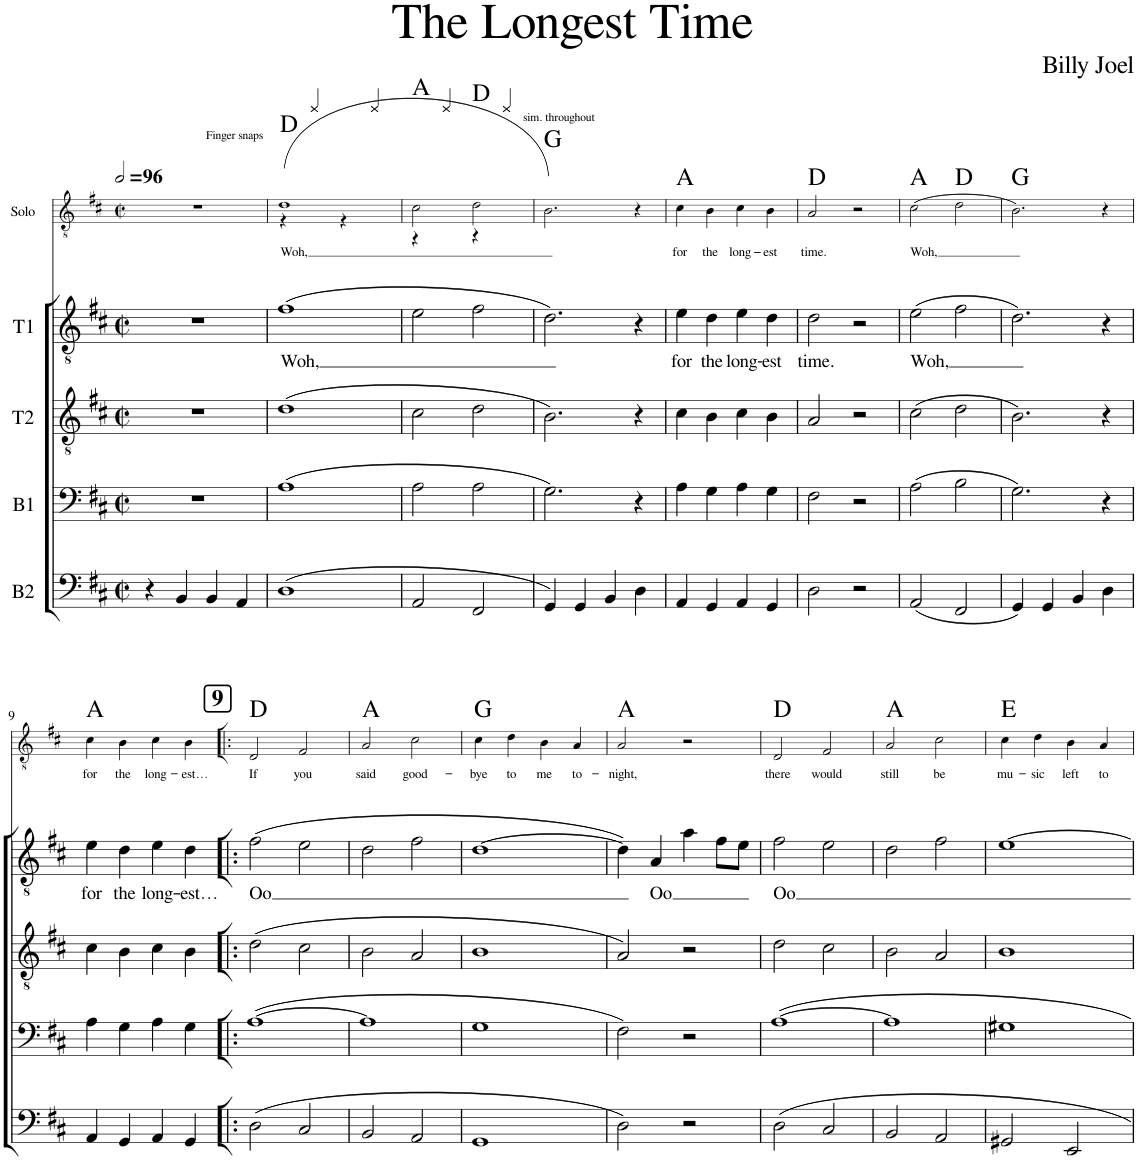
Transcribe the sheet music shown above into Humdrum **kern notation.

**kern	**kern	**kern	**kern	**text	**kern	**text	**harte
*part5	*part4	*part3	*part2	*part2	*part1	*part1	*part1
*staff5	*staff4	*staff3	*staff2	*staff2	*staff1	*staff1	*
*I"B2	*I"B1	*I"T2	*I"T1	*	*I"Solo	*	*
*	*	*	*	*	*stria5	*	*
*clefF4	*clefF4	*clefGv2	*clefGv2	*	*clefGv2	*	*
*k[f#c#]	*k[f#c#]	*k[f#c#]	*k[f#c#]	*	*k[f#c#]	*	*
*M2/2	*M2/2	*M2/2	*M2/2	*	*M2/2	*	*
*met(c|)	*met(c|)	*met(c|)	*met(c|)	*	*met(c|)	*	*
*MM192	*MM192	*MM192	*MM192	*	*MM192	*	*
=1	=1	=1	=1	=1	=1	=1	=1
4r	1r	1r	1r	.	1r	.	.
4BB/	.	.	.	.	.	.	.
4BB/	.	.	.	.	.	.	.
4AA/	.	.	.	.	.	.	.
=2	=2	=2	=2	=2	=2	=2	=2
!	!	!	!	!	!LO:TX:a:t=Finger snaps	!	!
!	!	!	!	!LO:LY:b	!	!LO:LY:b	!
*	*	*	*	*	*^	*	*
(1D	(1A	(1d	(1f#	Woh,	(1d	4r	Woh,	D:maj
.	.	.	.	.	.	4E/	.	.
.	.	.	.	.	.	4r	.	.
.	.	.	.	.	.	4E/	.	.
=3	=3	=3	=3	=3	=3	=3	=3	=3
2AA/	2A\	2c#\	2e\	.	2c#\	4r	.	A:maj
.	.	.	.	.	.	4E/	.	.
2FF#/	2A\	2d\	2f#\	.	2d\	4r	.	D:maj
!	!	!	!	!	!	!LO:TX:a:t=sim. throughout	!	!
.	.	.	.	.	.	4E/	.	.
*	*	*	*	*	*v	*v	*	*
=4	=4	=4	=4	=4	=4	=4	=4
4GG/)	2.G\)	2.B\)	2.d\)	.	2.B\)	.	G:maj
4GG/	.	.	.	.	.	.	.
4BB/	.	.	.	.	.	.	.
4D\	4r	4r	4r	.	4r	.	.
=5	=5	=5	=5	=5	=5	=5	=5
!	!	!	!	!LO:LY:b	!	!LO:LY:b	!
4AA/	4A\	4c#\	4e\	for	4c#\	for	A:maj
!	!	!	!	!LO:LY:b	!	!LO:LY:b	!
4GG/	4G\	4B\	4d\	the	4B\	the	.
!	!	!	!	!LO:LY:b	!	!LO:LY:b	!
4AA/	4A\	4c#\	4e\	long-	4c#\	long-	.
!	!	!	!	!LO:LY:b	!	!LO:LY:b	!
4GG/	4G\	4B\	4d\	-est	4B\	-est	.
=6	=6	=6	=6	=6	=6	=6	=6
!	!	!	!	!LO:LY:b	!	!LO:LY:b	!
2D\	2F#\	2A/	2d\	time.	2A/	time.	D:maj
2r	2r	2r	2r	.	2r	.	.
=7	=7	=7	=7	=7	=7	=7	=7
!	!	!	!	!LO:LY:b	!	!LO:LY:b	!
(2AA/	(2A\	(2c#\	(2e\	Woh,	(2c#\	Woh,	A:maj
2FF#/	2B\	2d\	2f#\	.	2d\	.	D:maj
=8	=8	=8	=8	=8	=8	=8	=8
4GG/)	2.G\)	2.B\)	2.d\)	.	2.B\)	.	G:maj
4GG/	.	.	.	.	.	.	.
4BB/	.	.	.	.	.	.	.
4D\	4r	4r	4r	.	4r	.	.
!!LO:LB:g=z
=9	=9	=9	=9	=9	=9	=9	=9
!	!	!	!	!LO:LY:b	!	!LO:LY:b	!
4AA/	4A\	4c#\	4e\	for	4c#\	for	A:maj
!	!	!	!	!LO:LY:b	!	!LO:LY:b	!
4GG/	4G\	4B\	4d\	the	4B\	the	.
!	!	!	!	!LO:LY:b	!	!LO:LY:b	!
4AA/	4A\	4c#\	4e\	long-	4c#\	long-	.
!	!	!	!	!LO:LY:b	!	!LO:LY:b	!
4GG/	4G\	4B\	4d\	-est…	4B\	-est…	.
!!LO:REH:place=s1:a:B:cj:fs=14:t=9
=10!|:	=10!|:	=10!|:	=10!|:	=10!|:	=10!|:	=10!|:	=10!|:
!	!	!	!	!LO:LY:b	!	!LO:LY:b	!
(2D\	([1A	(2d\	(2f#\	Oo	2D/	If	D:maj
!	!	!	!	!	!	!LO:LY:b	!
2C#/	.	2c#\	2e\	.	2F#/	you	.
=11	=11	=11	=11	=11	=11	=11	=11
!	!	!	!	!	!	!LO:LY:b	!
2BB/	1A]	2B\	2d\	.	2A/	said	A:maj
!	!	!	!	!	!	!LO:LY:b	!
2AA/	.	2A/	2f#\	.	2c#\	good-	.
=12	=12	=12	=12	=12	=12	=12	=12
!	!	!	!	!	!	!LO:LY:b	!
1GG	1G	1B	[1d	.	4c#\	-bye	G:maj
!	!	!	!	!	!	!LO:LY:b	!
.	.	.	.	.	4d\	to	.
!	!	!	!	!	!	!LO:LY:b	!
.	.	.	.	.	4B\	me	.
!	!	!	!	!	!	!LO:LY:b	!
.	.	.	.	.	4A/	to-	.
=13	=13	=13	=13	=13	=13	=13	=13
!	!	!	!	!	!	!LO:LY:b	!
2D\)	2F#\)	2A/)	4d\])	.	2A/	-night,	A:maj
!	!	!	!	!LO:LY:b	!	!	!
.	.	.	4A/	Oo	.	.	.
2r	2r	2r	4a\	.	2r	.	.
.	.	.	8f#\L	.	.	.	.
.	.	.	8e\J	.	.	.	.
=14	=14	=14	=14	=14	=14	=14	=14
!	!	!	!	!LO:LY:b	!	!LO:LY:b	!
2D\	[1A	2d\	2f#\	Oo	2D/	there	D:maj
!	!	!	!	!	!	!LO:LY:b	!
2C#/	.	2c#\	2e\	.	2F#/	would	.
=15	=15	=15	=15	=15	=15	=15	=15
!	!	!	!	!	!	!LO:LY:b	!
2BB/	1A]	2B\	2d\	.	2A/	still	A:maj
!	!	!	!	!	!	!LO:LY:b	!
2AA/	.	2A/	2f#\	.	2c#\	be	.
=16	=16	=16	=16	=16	=16	=16	=16
!	!	!	!	!	!	!LO:LY:b	!
2GG#X/	1G#X	1B	[1e	.	4c#\	mu-	E:maj
!	!	!	!	!	!	!LO:LY:b	!
.	.	.	.	.	4d\	-sic	.
!	!	!	!	!	!	!LO:LY:b	!
2EE/	.	.	.	.	4B\	left	.
!	!	!	!	!	!	!LO:LY:b	!
.	.	.	.	.	4A/	to	.
=	=	=	=	=	=	=	=
*-	*-	*-	*-	*-	*-	*-	*-
